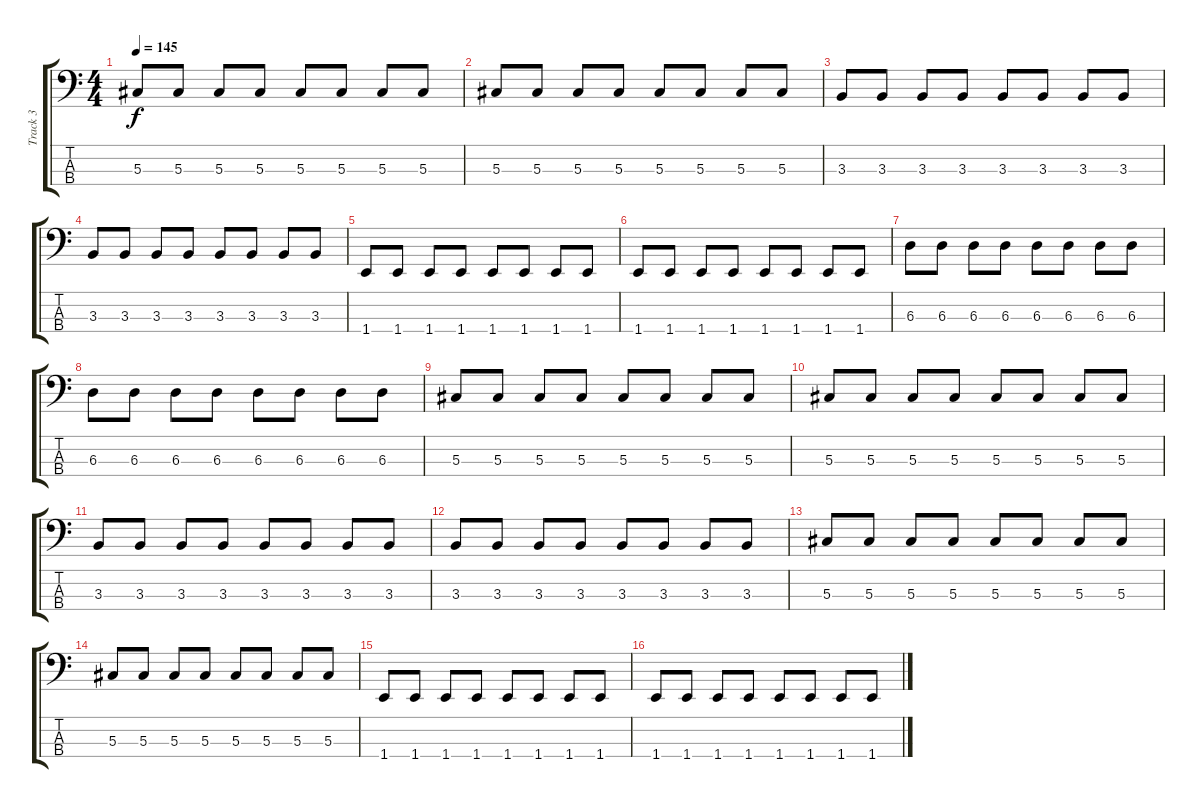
\track ("Track 3" "Track 3") {instrument electricbassfinger}
\staff {score tabs}
\tuning (Gb2 Db2 Ab1 Eb1) {hide}
\ts (4 4)
\tempo 145
\clef f4
\ks c
5.3.8{dy f} 5.3.8 5.3.8 5.3.8 5.3.8 5.3.8 5.3.8 5.3.8 |
5.3.8 5.3.8 5.3.8 5.3.8 5.3.8 5.3.8 5.3.8 5.3.8 |
3.3.8 3.3.8 3.3.8 3.3.8 3.3.8 3.3.8 3.3.8 3.3.8 |
3.3.8 3.3.8 3.3.8 3.3.8 3.3.8 3.3.8 3.3.8 3.3.8 |
1.4.8 1.4.8 1.4.8 1.4.8 1.4.8 1.4.8 1.4.8 1.4.8 |
1.4.8 1.4.8 1.4.8 1.4.8 1.4.8 1.4.8 1.4.8 1.4.8 |
6.3.8 6.3.8 6.3.8 6.3.8 6.3.8 6.3.8 6.3.8 6.3.8 |
6.3.8 6.3.8 6.3.8 6.3.8 6.3.8 6.3.8 6.3.8 6.3.8 |
5.3.8 5.3.8 5.3.8 5.3.8 5.3.8 5.3.8 5.3.8 5.3.8 |
5.3.8 5.3.8 5.3.8 5.3.8 5.3.8 5.3.8 5.3.8 5.3.8 |
3.3.8 3.3.8 3.3.8 3.3.8 3.3.8 3.3.8 3.3.8 3.3.8 |
3.3.8 3.3.8 3.3.8 3.3.8 3.3.8 3.3.8 3.3.8 3.3.8 |
5.3.8 5.3.8 5.3.8 5.3.8 5.3.8 5.3.8 5.3.8 5.3.8 |
5.3.8 5.3.8 5.3.8 5.3.8 5.3.8 5.3.8 5.3.8 5.3.8 |
1.4.8 1.4.8 1.4.8 1.4.8 1.4.8 1.4.8 1.4.8 1.4.8 |
1.4.8 1.4.8 1.4.8 1.4.8 1.4.8 1.4.8 1.4.8 1.4.8
